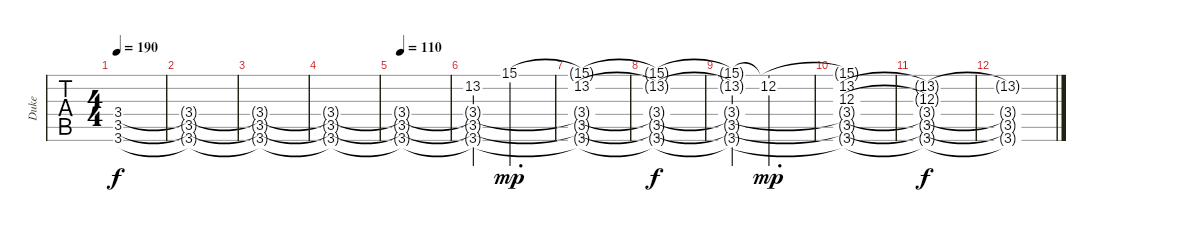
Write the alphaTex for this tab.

\track ("Duke" "Duke") {instrument distortionguitar}
\staff {tabs}
\tuning (Db4 Ab3 E3 B2 Gb2 B1) {hide}
\ts (4 4)
\tempo 190
\clef g2
\ks c
(3.4 3.5 3.6).1{dy f} |
(3.4{t} 3.5{t} 3.6{t}).1 |
(3.4{t} 3.5{t} 3.6{t}).1 |
(3.4{t} 3.5{t} 3.6{t}).1 |
\tempo 110
(3.4{t} 3.5{t} 3.6{t}).1 |
(13.2 3.4{t} 3.5{t} 3.6{t}).4 15.1.2{d dy mp} |
(15.1{t} 13.2 3.4{t} 3.5{t} 3.6{t}).1 |
(15.1{t} 13.2{t} 3.4{t} 3.5{t} 3.6{t}).1{dy f} |
(15.1{t} 13.2{t} 3.4{t} 3.5{t} 3.6{t}).4 (15.1{t} 12.2).2{d dy mp} |
(15.1{t} 13.2 12.3 3.4{t} 3.5{t} 3.6{t}).1{volume 5} |
(13.2{t} 12.3{t} 3.4{t} 3.5{t} 3.6{t}).1{dy f} |
(13.2{t} 3.4{t} 3.5{t} 3.6{t}).1
